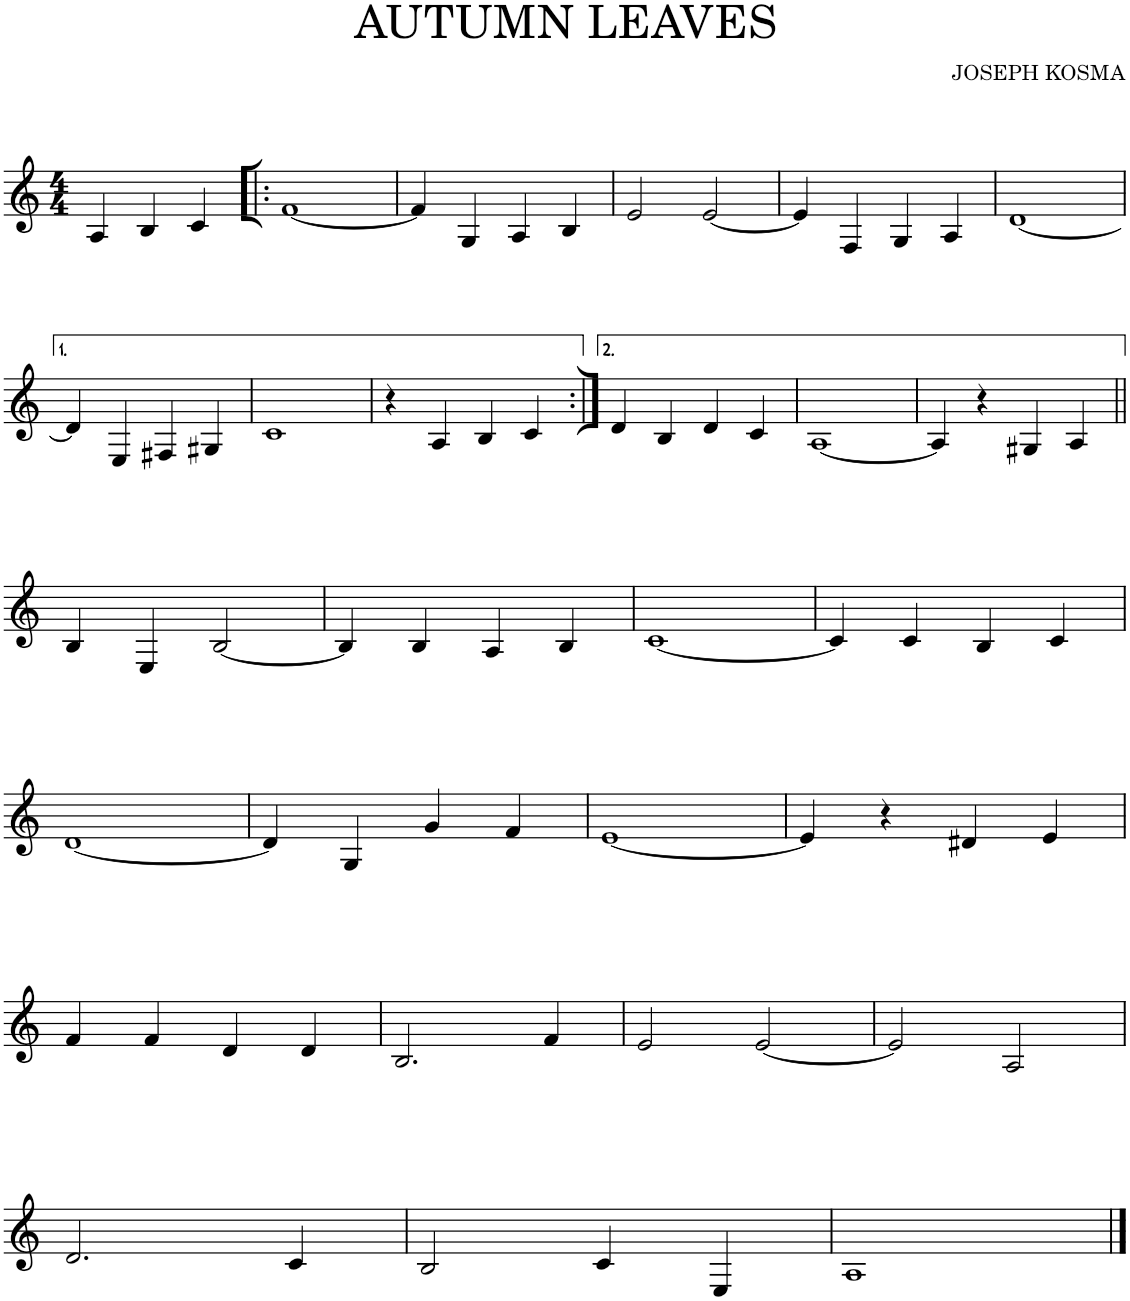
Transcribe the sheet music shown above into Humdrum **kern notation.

**kern
*part1
*staff1
*I"Piano
*I'Pno.
*clefG2
*k[]
*M4/4
=
4A/
4B/
4c/
=1!|:
[1f
=2
4f/]
4G/
4A/
4B/
=3
2e/
[2e/
=4
4e/]
4F/
4G/
4A/
=5
[1d
!!LO:LB:g=z
=6
4d/]
4E/
4F#X/
4G#X/
=7
1c
=8
4r
4A/
4B/
4c/
=9:|!
4d/
4B/
4d/
4c/
=10
[1A
=11
4A/]
4r
4G#X/
4A/
!!LO:LB:g=z
=12||
4B/
4E/
[2B/
=13
4B/]
4B/
4A/
4B/
=14
[1c
=15
4c/]
4c/
4B/
4c/
!!LO:LB:g=z
=16
[1d
=17
4d/]
4G/
4g/
4f/
=18
[1e
=19
4e/]
4r
4d#X/
4e/
!!LO:LB:g=z
=20
4f/
4f/
4d/
4d/
=21
2.B/
4f/
=22
2e/
[2e/
=23
2e/]
2A/
!!LO:LB:g=z
=24
2.d/
4c/
=25
2B/
4c/
4E/
=26
1A
==
*-
